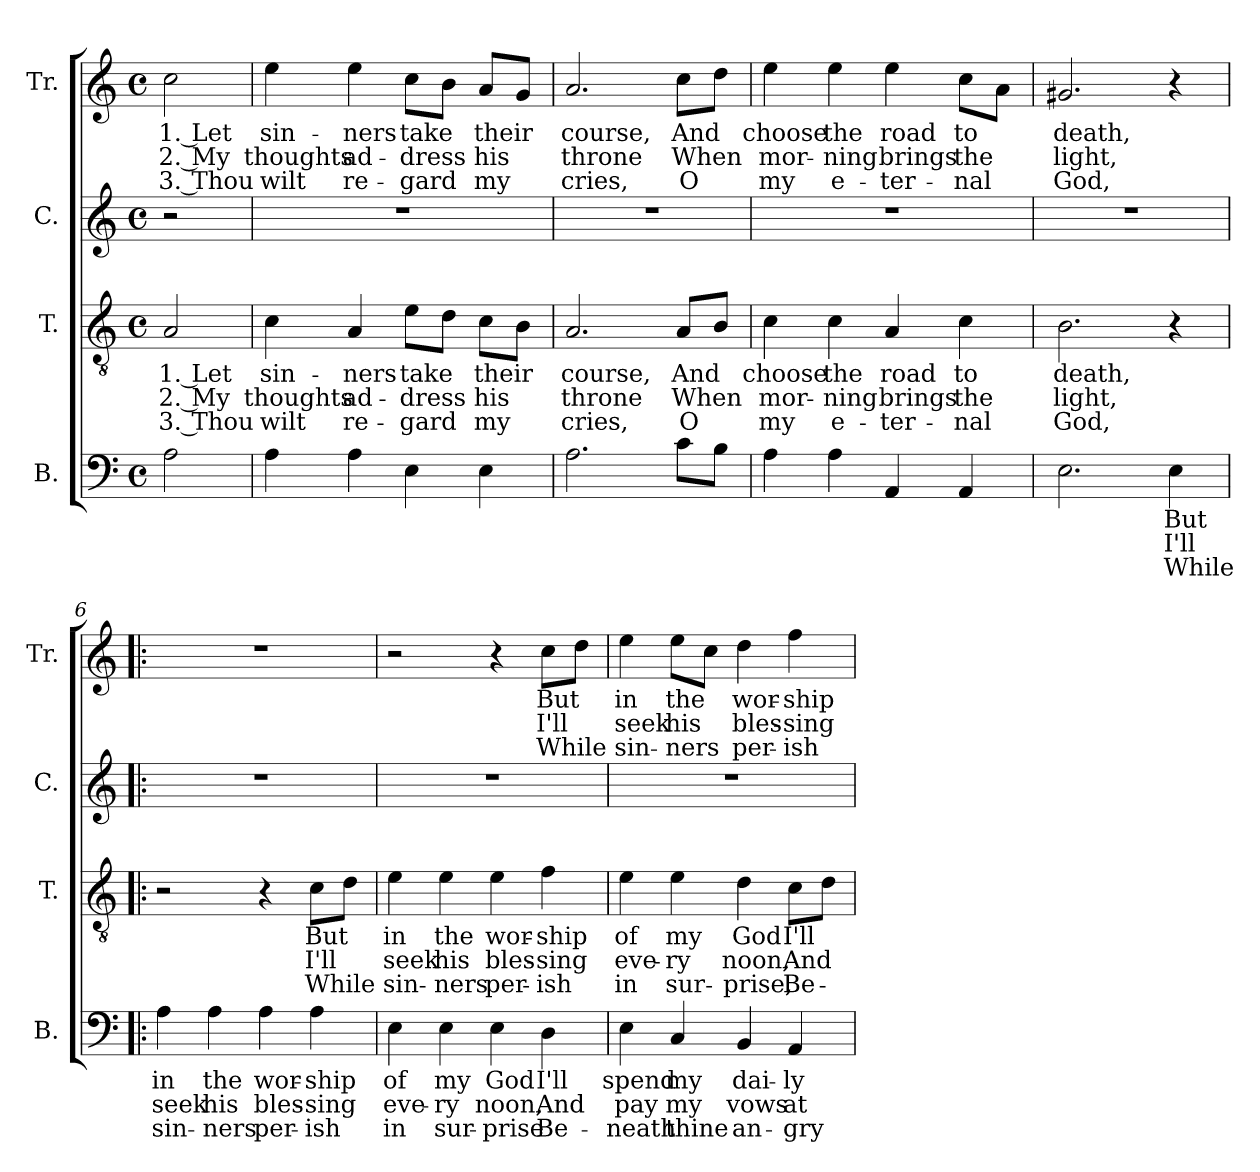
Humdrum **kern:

**kern	**text	**text	**text	**kern	**text	**text	**text	**kern	**kern	**text	**text	**text
*part4	*part4	*part4	*part4	*part3	*part3	*part3	*part3	*part2	*part1	*part1	*part1	*part1
*staff4	*staff4	*staff4	*staff4	*staff3	*staff3	*staff3	*staff3	*staff2	*staff1	*staff1	*staff1	*staff1
*I"B.	*	*	*	*I"T.	*	*	*	*I"C.	*I"Tr.	*	*	*
*I'B.	*	*	*	*I'T.	*	*	*	*I'C.	*I'Tr.	*	*	*
*clefF4	*	*	*	*clefGv2	*	*	*	*clefG2	*clefG2	*	*	*
*k[]	*	*	*	*k[]	*	*	*	*k[]	*k[]	*	*	*
*M4/4	*	*	*	*M4/4	*	*	*	*M4/4	*M4/4	*	*	*
*met(c)	*	*	*	*met(c)	*	*	*	*met(c)	*met(c)	*	*	*
*MM130	*	*	*	*MM130	*	*	*	*MM130	*MM130	*	*	*
=1	=1	=1	=1	=1	=1	=1	=1	=1	=1	=1	=1	=1
2A\	.	.	.	2A/	1. Let	2. My	3. Thou	2r	2cc\	1. Let	2. My	3. Thou
=2	=2	=2	=2	=2	=2	=2	=2	=2	=2	=2	=2	=2
4A\	.	.	.	4c\	sin-	thoughts	wilt	1r	4ee\	sin-	thoughts	wilt
4A\	.	.	.	4A/	-ners	ad-	re-	.	4ee\	-ners	ad-	re-
4E\	.	.	.	8e\L	take	-dress	-gard	.	8cc\L	take	-dress	-gard
.	.	.	.	8d\J	.	.	.	.	8b\J	.	.	.
4E\	.	.	.	8c\L	their	his	my	.	8a/L	their	his	my
.	.	.	.	8B\J	.	.	.	.	8g/J	.	.	.
=3	=3	=3	=3	=3	=3	=3	=3	=3	=3	=3	=3	=3
2.A\	.	.	.	2.A/	course,	throne	cries,	1r	2.a/	course,	throne	cries,
8c\L	.	.	.	8A/L	And	When	O	.	8cc\L	And	When	O
8B\J	.	.	.	8B/J	.	.	.	.	8dd\J	.	.	.
=4	=4	=4	=4	=4	=4	=4	=4	=4	=4	=4	=4	=4
4A\	.	.	.	4c\	choose	-mor-	my	1r	4ee\	choose	mor-	my
4A\	.	.	.	4c\	the	-ning	e-	.	4ee\	the	-ning	e-
4AA/	.	.	.	4A/	road	brings	-ter-	.	4ee\	road	brings	-ter-
4AA/	.	.	.	4c\	to	the	-nal	.	8cc\L	to	the	-nal
.	.	.	.	.	.	.	.	.	8a\J	.	.	.
=5	=5	=5	=5	=5	=5	=5	=5	=5	=5	=5	=5	=5
2.E\	.	.	.	2.B\	death,	light,	God,	1r	2.g#X/	death,	light,	God,
4E\	But	I'll	While	4r	.	.	.	.	4r	.	.	.
!!LO:LB:g=z
=6!|:	=6!|:	=6!|:	=6!|:	=6!|:	=6!|:	=6!|:	=6!|:	=6!|:	=6!|:	=6!|:	=6!|:	=6!|:
4A\	in	seek	sin-	2r	.	.	.	1r	1r	.	.	.
4A\	the	his	-ners	.	.	.	.	.	.	.	.	.
4A\	wor-	bles-	per-	4r	.	.	.	.	.	.	.	.
4A\	-ship	-sing	-ish	8c\L	But	I'll	While	.	.	.	.	.
.	.	.	.	8d\J	.	.	.	.	.	.	.	.
=7	=7	=7	=7	=7	=7	=7	=7	=7	=7	=7	=7	=7
4E\	of	eve-	in	4e\	in	seek	-sin-	1r	2r	.	.	.
4E\	my	-ry	sur-	4e\	the	his	-ners	.	.	.	.	.
4E\	God	noon,	-prise	4e\	wor-	bles-	per-	.	4r	.	.	.
4D\	I'll	And	Be-	4f\	-ship	-sing	-ish	.	8cc\L	But	I'll	While
.	.	.	.	.	.	.	.	.	8dd\J	.	.	.
=8	=8	=8	=8	=8	=8	=8	=8	=8	=8	=8	=8	=8
4E\	spend	pay	-neath	4e\	of	eve-	in	1r	4ee\	in	seek	sin-
4C/	my	my	thine	4e\	my	-ry	sur-	.	8ee\L	the	his	-ners
.	.	.	.	.	.	.	.	.	8cc\J	.	.	.
4BB/	dai-	vows	an-	4d\	God	noon,	-prise,	.	4dd\	wor-	bles-	per-
4AA/	-ly	at	-gry	8c\L	I'll	And	Be-	.	4ff\	-ship	-sing	-ish
.	.	.	.	8d\J	.	.	.	.	.	.	.	.
=	=	=	=	=	=	=	=	=	=	=	=	=
*-	*-	*-	*-	*-	*-	*-	*-	*-	*-	*-	*-	*-
